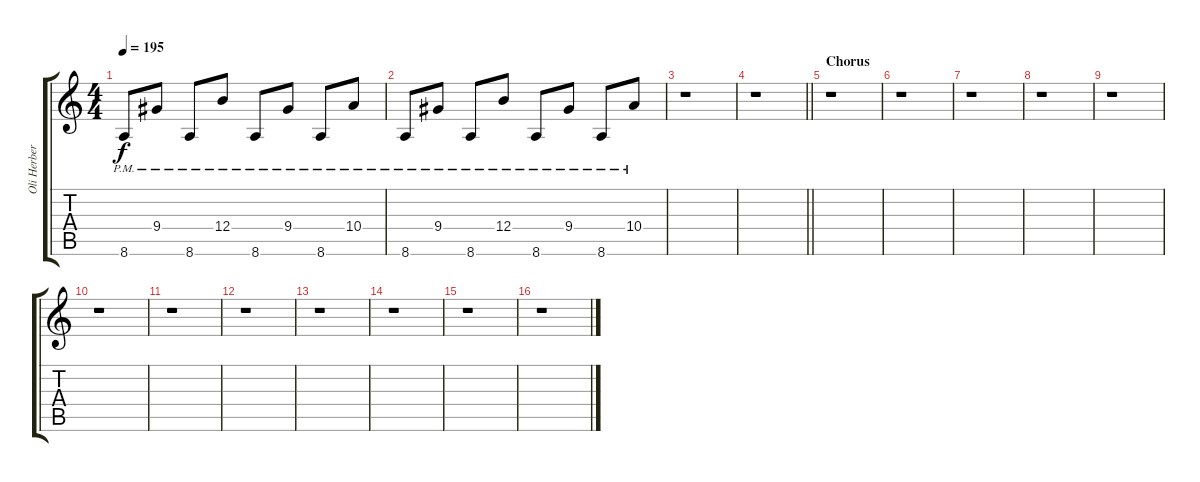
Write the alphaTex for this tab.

\track ("Oli Herbert (Harmony)" "Oli Herber") {instrument distortionguitar}
\staff {score tabs}
\tuning (Db4 Ab3 E3 B2 Gb2 Db2) {hide}
\ts (4 4)
\tempo 195
\clef g2
\ks c
8.6{pm}.8{dy f} 9.4{pm}.8 8.6{pm}.8 12.4{pm}.8 8.6{pm}.8 9.4{pm}.8 8.6{pm}.8 10.4{pm}.8 |
8.6{pm}.8 9.4{pm}.8 8.6{pm}.8 12.4{pm}.8 8.6{pm}.8 9.4{pm}.8 8.6{pm}.8 10.4{pm}.8 |
r.1 |
\barLineRight lightlight
r.1 |
\section ("" "Chorus")
r.1 |
r.1 |
r.1 |
r.1 |
r.1 |
r.1 |
r.1 |
r.1 |
r.1 |
r.1 |
r.1 |
r.1
